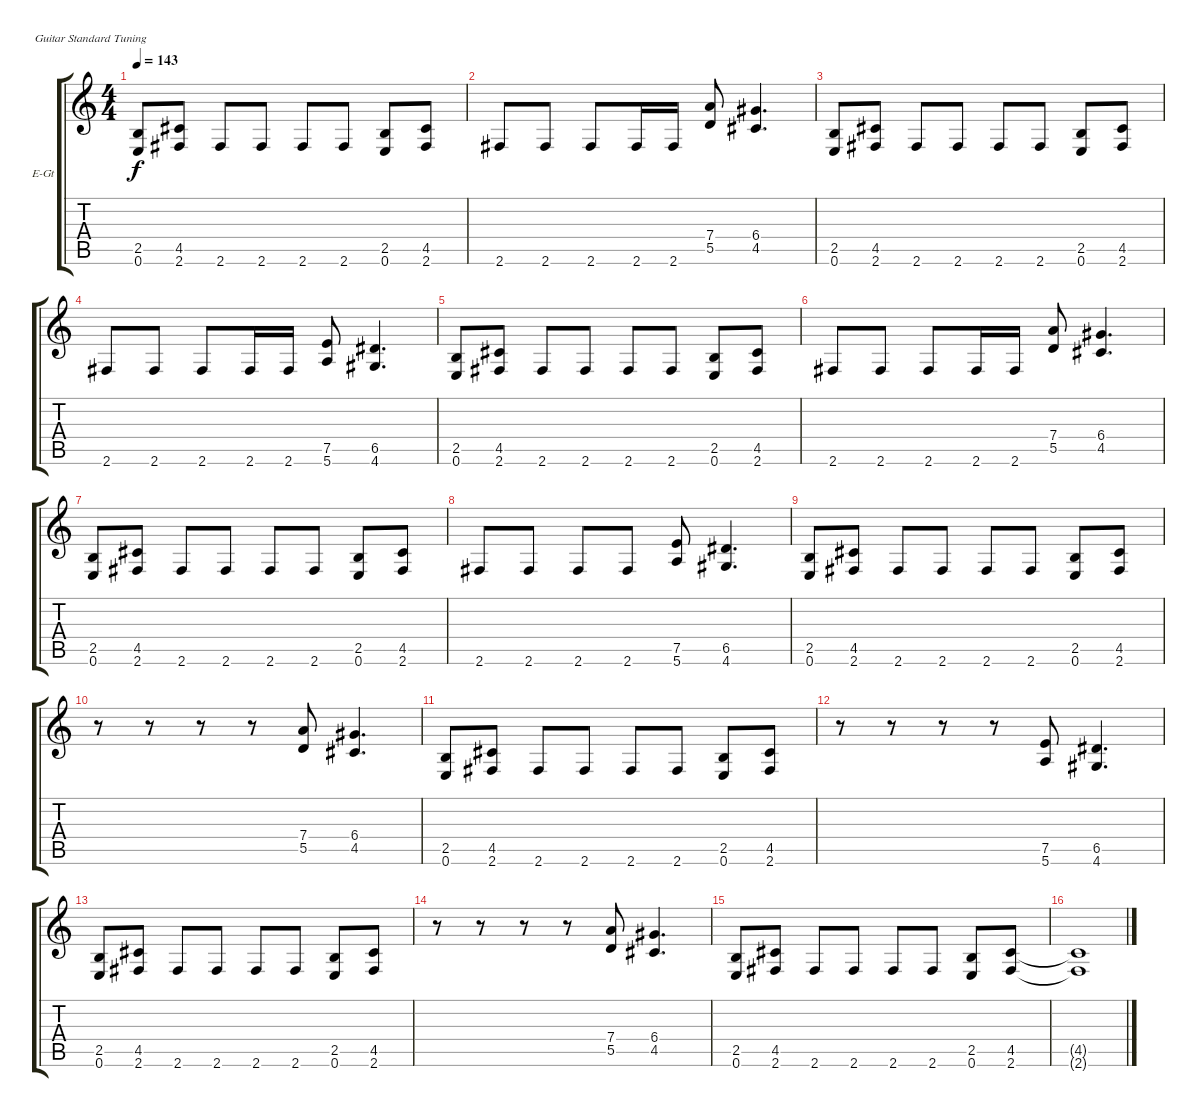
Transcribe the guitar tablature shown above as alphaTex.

\bracketExtendMode groupsimilarinstruments
\firstSystemTrackNameOrientation horizontal
\otherSystemsTrackNameOrientation horizontal
\track ("Guitarra 1" "E-Gt") {instrument overdrivenguitar}
\staff {score tabs}
\tuning (E4 B3 G3 D3 A2 E2)
\ts (4 4)
\tempo 143
\clef g2
\ks c
(2.5 0.6).8{dy f} (4.5 2.6).8 2.6.8 2.6.8 2.6.8 2.6.8 (2.5 0.6).8 (4.5 2.6).8 |
2.6.8 2.6.8 2.6.8 2.6.16 2.6.16 (7.4 5.5).8 (6.4 4.5).4{d} |
(2.5 0.6).8 (4.5 2.6).8 2.6.8 2.6.8 2.6.8 2.6.8 (2.5 0.6).8 (4.5 2.6).8 |
2.6.8 2.6.8 2.6.8 2.6.16 2.6.16 (7.5 5.6).8 (6.5 4.6).4{d} |
(2.5 0.6).8 (4.5 2.6).8 2.6.8 2.6.8 2.6.8 2.6.8 (2.5 0.6).8 (4.5 2.6).8 |
2.6.8 2.6.8 2.6.8 2.6.16 2.6.16 (7.4 5.5).8 (6.4 4.5).4{d} |
(2.5 0.6).8 (4.5 2.6).8 2.6.8 2.6.8 2.6.8 2.6.8 (2.5 0.6).8 (4.5 2.6).8 |
2.6.8 2.6.8 2.6.8 2.6.8 (7.5 5.6).8 (6.5 4.6).4{d} |
(2.5 0.6).8 (4.5 2.6).8 2.6.8 2.6.8 2.6.8 2.6.8 (2.5 0.6).8 (4.5 2.6).8 |
r.8 r.8 r.8 r.8 (7.4 5.5).8 (6.4 4.5).4{d} |
(2.5 0.6).8 (4.5 2.6).8 2.6.8 2.6.8 2.6.8 2.6.8 (2.5 0.6).8 (4.5 2.6).8 |
r.8 r.8 r.8 r.8 (7.5 5.6).8 (6.5 4.6).4{d} |
(2.5 0.6).8 (4.5 2.6).8 2.6.8 2.6.8 2.6.8 2.6.8 (2.5 0.6).8 (4.5 2.6).8 |
r.8 r.8 r.8 r.8 (7.4 5.5).8 (6.4 4.5).4{d} |
(2.5 0.6).8 (4.5 2.6).8 2.6.8 2.6.8 2.6.8 2.6.8 (2.5 0.6).8 (4.5 2.6).8 |
(4.5{t} 2.6{t}).1
